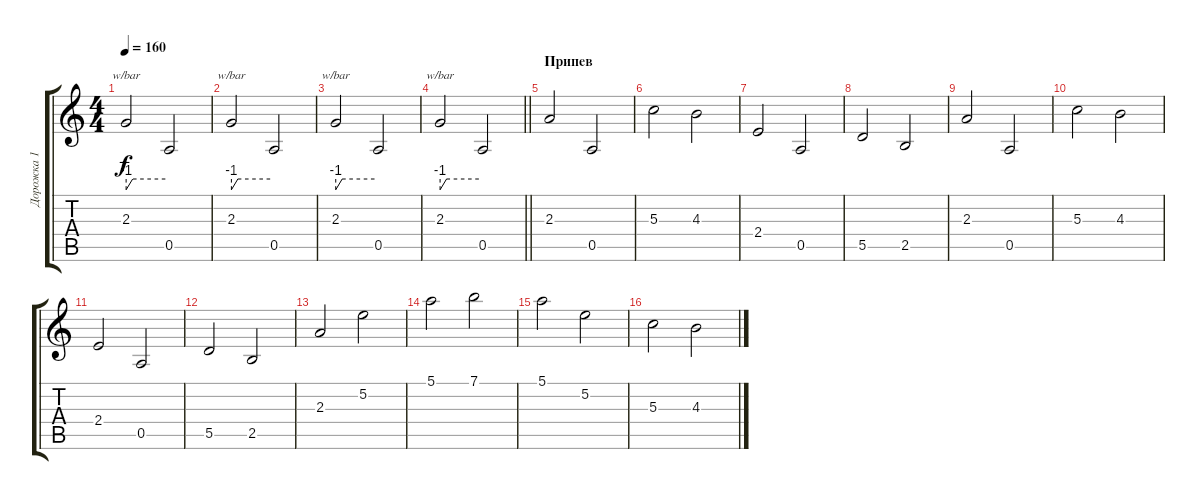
\track ("Дорожка 1" "Дорожка 1") {instrument distortionguitar}
\staff {score tabs}
\tuning (E4 B3 G3 D3 A2 E2) {hide}
\ts (4 4)
\tempo 160
\clef g2
\ks c
2.3.2{tbe (custom default 0 -4 10 0 60 0) dy f} 0.5.2 |
2.3.2{tbe (custom default 0 -4 10 0 60 0)} 0.5.2 |
2.3.2{tbe (custom default 0 -4 10 0 60 0)} 0.5.2 |
\barLineRight lightlight
2.3.2{tbe (custom default 0 -4 10 0 60 0)} 0.5.2 |
\section ("" "Припев")
2.3.2 0.5.2 |
5.3.2 4.3.2 |
2.4.2 0.5.2 |
5.5.2 2.5.2 |
2.3.2 0.5.2 |
5.3.2 4.3.2 |
2.4.2 0.5.2 |
5.5.2 2.5.2 |
2.3.2 5.2.2 |
5.1.2 7.1.2 |
5.1.2 5.2.2 |
5.3.2 4.3.2
